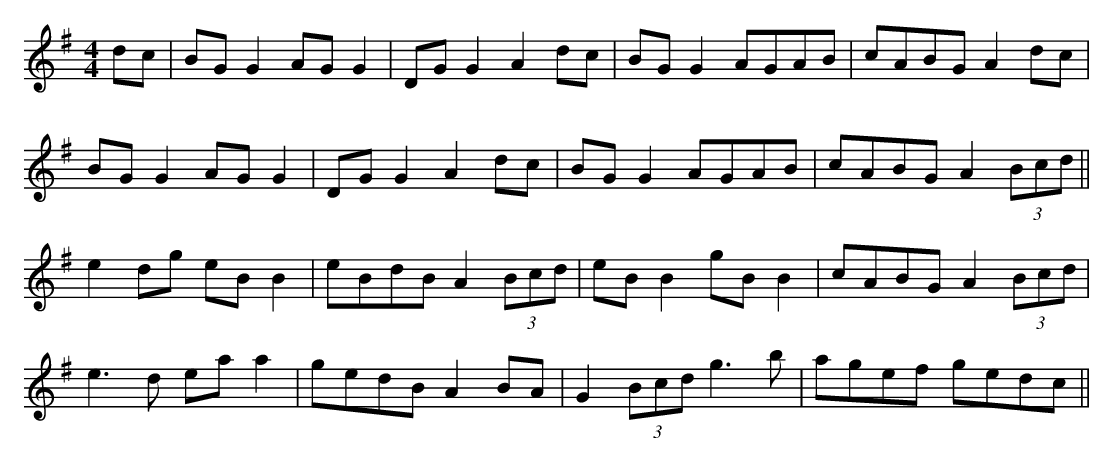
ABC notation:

X:1
M:4/4
K:G
dc|BG G2 AG G2|DG G2 A2 dc|BG G2 AGAB|cABG A2 dc|
BG G2 AG G2|DGG2 A2 dc|BG G2 AGAB|cABG A2 (3Bcd||
e2 dg eB B2|eBdB A2 (3Bcd|eB B2 gB B2|cABG A2 (3Bcd|
e3d ea a2|gedB A2 BA|G2 (3Bcd g3b|agef gedc||
